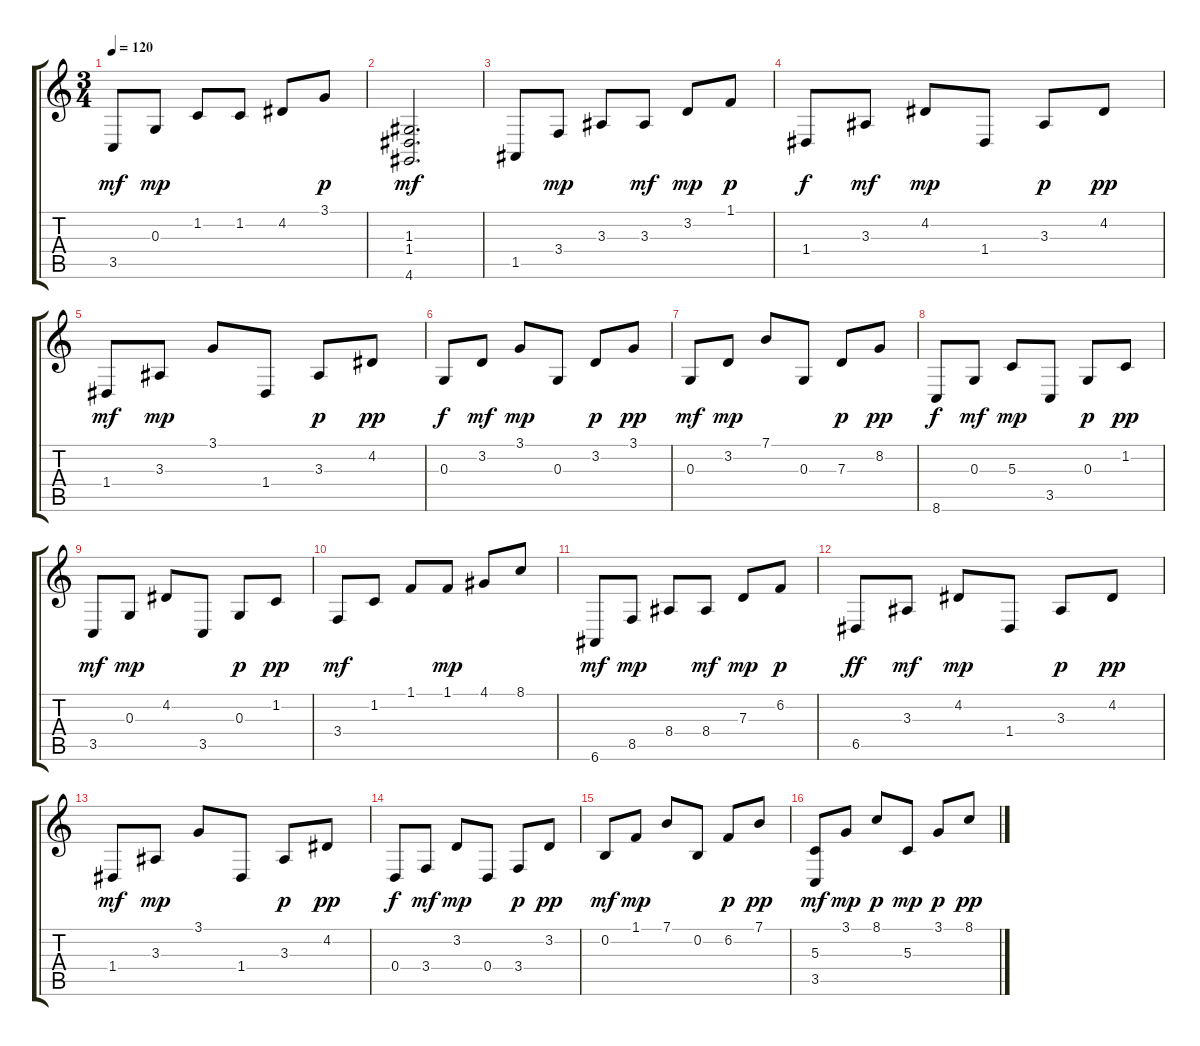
\track "" {instrument acousticgrandpiano}
\staff {score tabs}
\tuning (E4 B3 G3 D3 A2 E2) {hide}
\ts (3 4)
\tempo 120
\clef g2
\ks c
3.5.8{dy mf} 0.3.8{dy mp} 1.2.8 1.2.8 4.2.8 3.1.8{dy p} |
(1.3 1.4 4.6).2{d dy mf} |
1.5.8 3.4.8{dy mp} 3.3.8 3.3.8{dy mf} 3.2.8{dy mp} 1.1.8{dy p} |
1.4.8{dy f} 3.3.8{dy mf} 4.2.8{dy mp} 1.4.8 3.3.8{dy p} 4.2.8{dy pp} |
1.4.8{dy mf} 3.3.8{dy mp} 3.1.8 1.4.8 3.3.8{dy p} 4.2.8{dy pp} |
0.3.8{dy f} 3.2.8{dy mf} 3.1.8{dy mp} 0.3.8 3.2.8{dy p} 3.1.8{dy pp} |
0.3.8{dy mf} 3.2.8{dy mp} 7.1.8 0.3.8 7.3.8{dy p} 8.2.8{dy pp} |
8.6.8{dy f} 0.3.8{dy mf} 5.3.8{dy mp} 3.5.8 0.3.8{dy p} 1.2.8{dy pp} |
3.5.8{dy mf} 0.3.8{dy mp} 4.2.8 3.5.8 0.3.8{dy p} 1.2.8{dy pp} |
3.4.8{dy mf} 1.2.8 1.1.8 1.1.8{dy mp} 4.1.8 8.1.8 |
6.6.8{dy mf} 8.5.8{dy mp} 8.4.8 8.4.8{dy mf} 7.3.8{dy mp} 6.2.8{dy p} |
6.5.8{dy ff} 3.3.8{dy mf} 4.2.8{dy mp} 1.4.8 3.3.8{dy p} 4.2.8{dy pp} |
1.4.8{dy mf} 3.3.8{dy mp} 3.1.8 1.4.8 3.3.8{dy p} 4.2.8{dy pp} |
0.4.8{dy f} 3.4.8{dy mf} 3.2.8{dy mp} 0.4.8 3.4.8{dy p} 3.2.8{dy pp} |
0.2.8{dy mf} 1.1.8{dy mp} 7.1.8 0.2.8 6.2.8{dy p} 7.1.8{dy pp} |
(5.3 3.5).8{dy mf} 3.1.8{dy mp} 8.1.8{dy p} 5.3.8{dy mp} 3.1.8{dy p} 8.1.8{dy pp}
